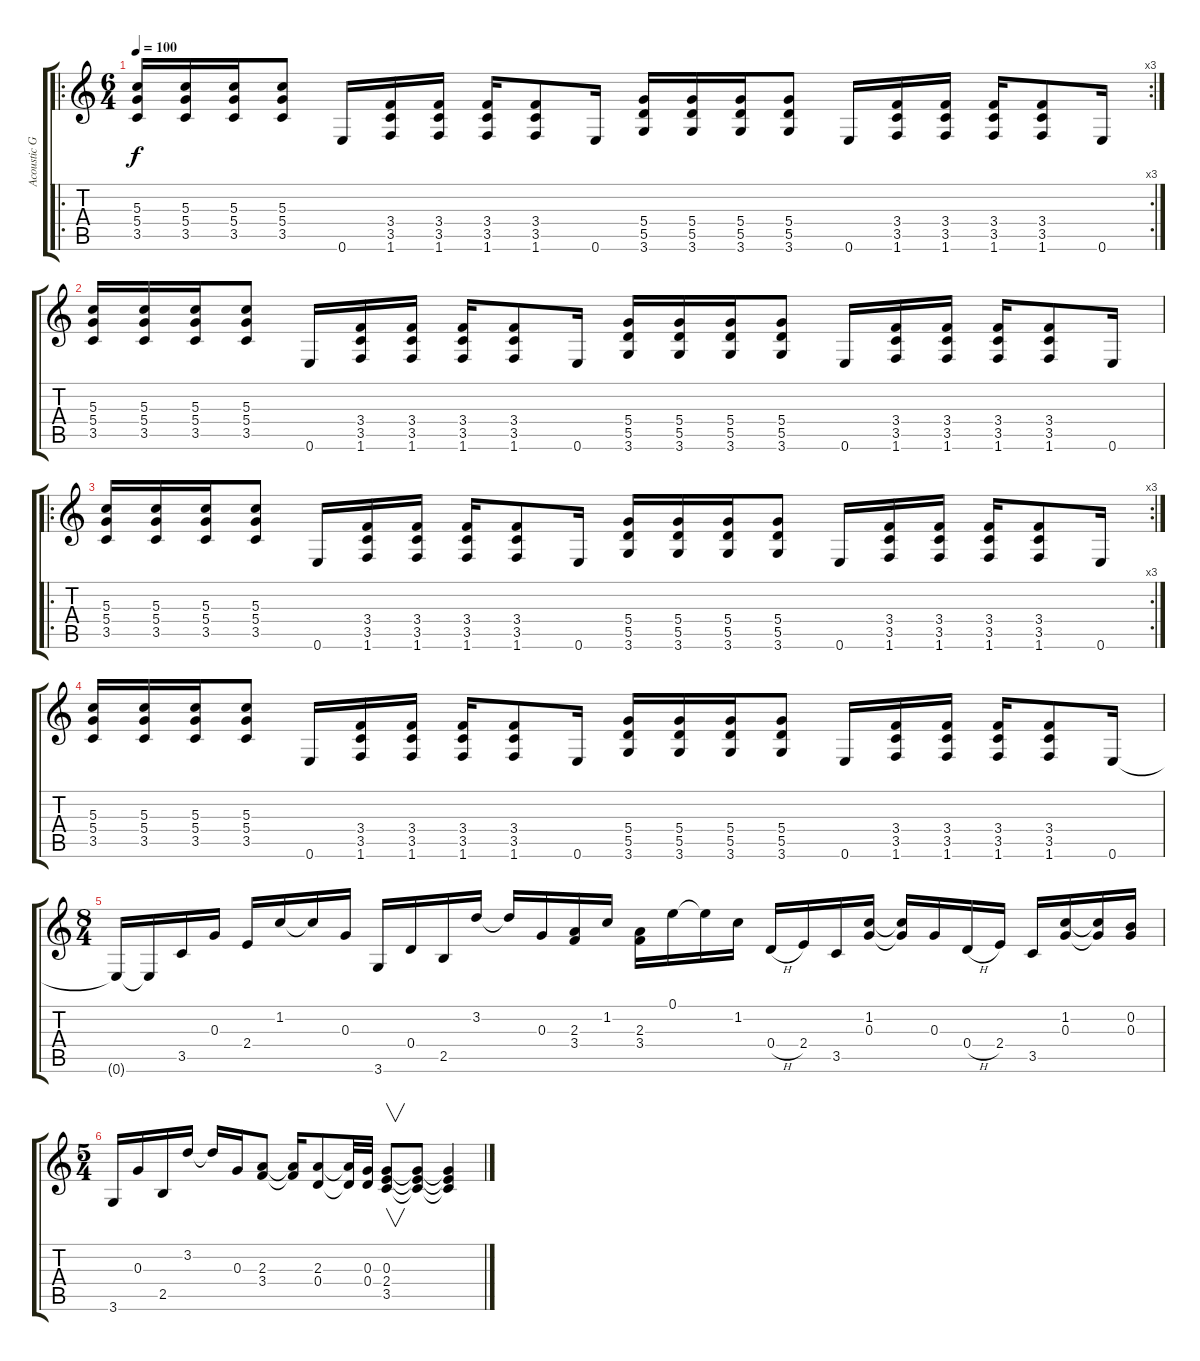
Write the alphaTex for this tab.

\track ("Acoustic Guitar" "Acoustic G") {instrument acousticguitarsteel}
\staff {score tabs}
\tuning (E4 B3 G3 D3 A2 E2) {hide}
\ro
\rc 3
\ts (6 4)
\tempo 100
\clef g2
\ks c
(5.3 5.4 3.5).16{dy f} (5.3 5.4 3.5).16 (5.3 5.4 3.5).16 (5.3 5.4 3.5).8 0.6.16 (3.4 3.5 1.6).16 (3.4 3.5 1.6).16 (3.4 3.5 1.6).16 (3.4 3.5 1.6).8 0.6.16 (5.4 5.5 3.6).16 (5.4 5.5 3.6).16 (5.4 5.5 3.6).16 (5.4 5.5 3.6).8 0.6.16 (3.4 3.5 1.6).16 (3.4 3.5 1.6).16 (3.4 3.5 1.6).16 (3.4 3.5 1.6).8 0.6.16 |
(5.3 5.4 3.5).16 (5.3 5.4 3.5).16 (5.3 5.4 3.5).16 (5.3 5.4 3.5).8 0.6.16 (3.4 3.5 1.6).16 (3.4 3.5 1.6).16 (3.4 3.5 1.6).16 (3.4 3.5 1.6).8 0.6.16 (5.4 5.5 3.6).16 (5.4 5.5 3.6).16 (5.4 5.5 3.6).16 (5.4 5.5 3.6).8 0.6.16 (3.4 3.5 1.6).16 (3.4 3.5 1.6).16 (3.4 3.5 1.6).16 (3.4 3.5 1.6).8 0.6.16 |
\ro
\rc 3
(5.3 5.4 3.5).16 (5.3 5.4 3.5).16 (5.3 5.4 3.5).16 (5.3 5.4 3.5).8 0.6.16 (3.4 3.5 1.6).16 (3.4 3.5 1.6).16 (3.4 3.5 1.6).16 (3.4 3.5 1.6).8 0.6.16 (5.4 5.5 3.6).16 (5.4 5.5 3.6).16 (5.4 5.5 3.6).16 (5.4 5.5 3.6).8 0.6.16 (3.4 3.5 1.6).16 (3.4 3.5 1.6).16 (3.4 3.5 1.6).16 (3.4 3.5 1.6).8 0.6.16 |
(5.3 5.4 3.5).16 (5.3 5.4 3.5).16 (5.3 5.4 3.5).16 (5.3 5.4 3.5).8 0.6.16 (3.4 3.5 1.6).16 (3.4 3.5 1.6).16 (3.4 3.5 1.6).16 (3.4 3.5 1.6).8 0.6.16 (5.4 5.5 3.6).16 (5.4 5.5 3.6).16 (5.4 5.5 3.6).16 (5.4 5.5 3.6).8 0.6.16 (3.4 3.5 1.6).16 (3.4 3.5 1.6).16 (3.4 3.5 1.6).16 (3.4 3.5 1.6).8 0.6.16 |
\ts (8 4)
0.6{t}.16 0.6{t}.16 3.5.16 0.3.16 2.4.16 1.2.16 1.2{t}.16 0.3.16 3.6.16 0.4.16 2.5.16 3.2.16 3.2{t}.16 0.3.16 (2.3 3.4).16 1.2.16 (2.3 3.4).16 0.1.16 0.1{t}.16 1.2.16 0.4{h}.16 2.4.16 3.5.16 (1.2 0.3).16 (1.2{t} 0.3{t}).16 0.3.16 0.4{h}.16 2.4.16 3.5.16 (1.2 0.3).16 (1.2{t} 0.3{t}).16 (0.2 0.3).16 |
\ts (5 4)
3.6.16 0.3.16 2.5.16 3.2.16 3.2{t}.16 0.3.16 (2.3 3.4).8 (2.3{t} 3.4{t}).16 (2.3 0.4).8 (2.3{t} 0.4{t}).32 (0.3 0.4).32 (0.3 2.4 3.5).8{v} (0.3{t} 2.4{t} 3.5{t}).8 (0.3{t} 2.4{t} 3.5{t}).4
